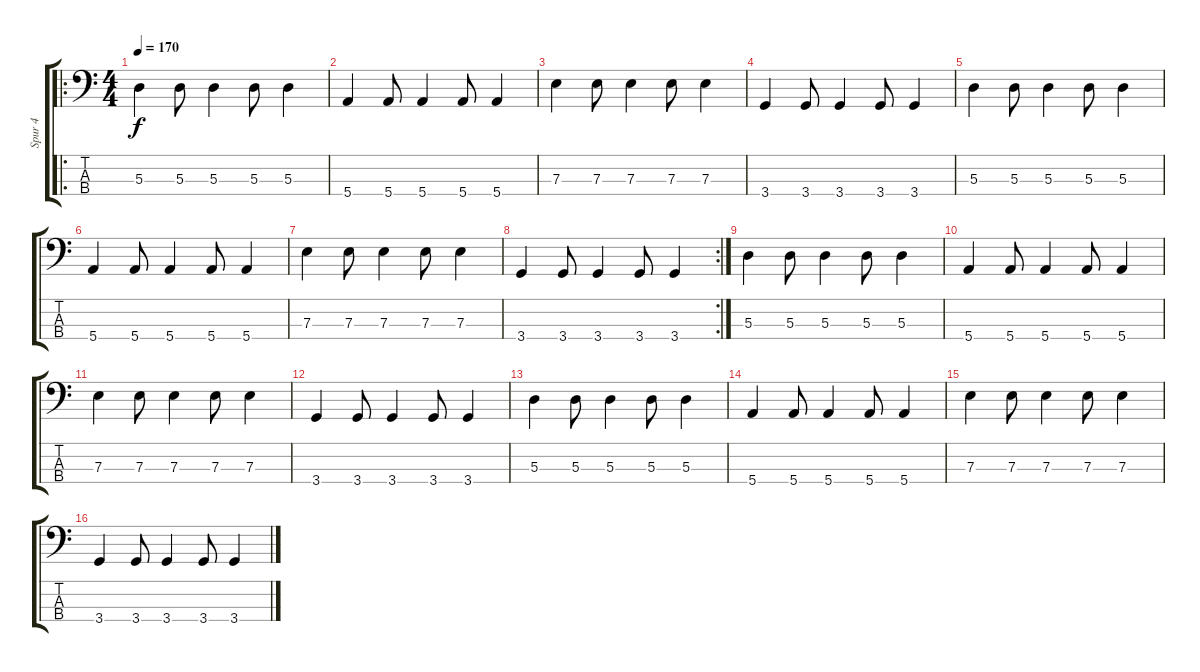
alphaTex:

\track ("Spur 4" "Spur 4") {instrument electricbassfinger}
\staff {score tabs}
\tuning (G2 D2 A1 E1) {hide}
\ro
\ts (4 4)
\tempo 170
\clef f4
\ks c
5.3.4{dy f} 5.3.8 5.3.4 5.3.8 5.3.4 |
5.4.4 5.4.8 5.4.4 5.4.8 5.4.4 |
7.3.4 7.3.8 7.3.4 7.3.8 7.3.4 |
3.4.4 3.4.8 3.4.4 3.4.8 3.4.4 |
5.3.4 5.3.8 5.3.4 5.3.8 5.3.4 |
5.4.4 5.4.8 5.4.4 5.4.8 5.4.4 |
7.3.4 7.3.8 7.3.4 7.3.8 7.3.4 |
\rc 2
3.4.4 3.4.8 3.4.4 3.4.8 3.4.4 |
5.3.4 5.3.8 5.3.4 5.3.8 5.3.4 |
5.4.4 5.4.8 5.4.4 5.4.8 5.4.4 |
7.3.4 7.3.8 7.3.4 7.3.8 7.3.4 |
3.4.4 3.4.8 3.4.4 3.4.8 3.4.4 |
5.3.4 5.3.8 5.3.4 5.3.8 5.3.4 |
5.4.4 5.4.8 5.4.4 5.4.8 5.4.4 |
7.3.4 7.3.8 7.3.4 7.3.8 7.3.4 |
3.4.4 3.4.8 3.4.4 3.4.8 3.4.4
